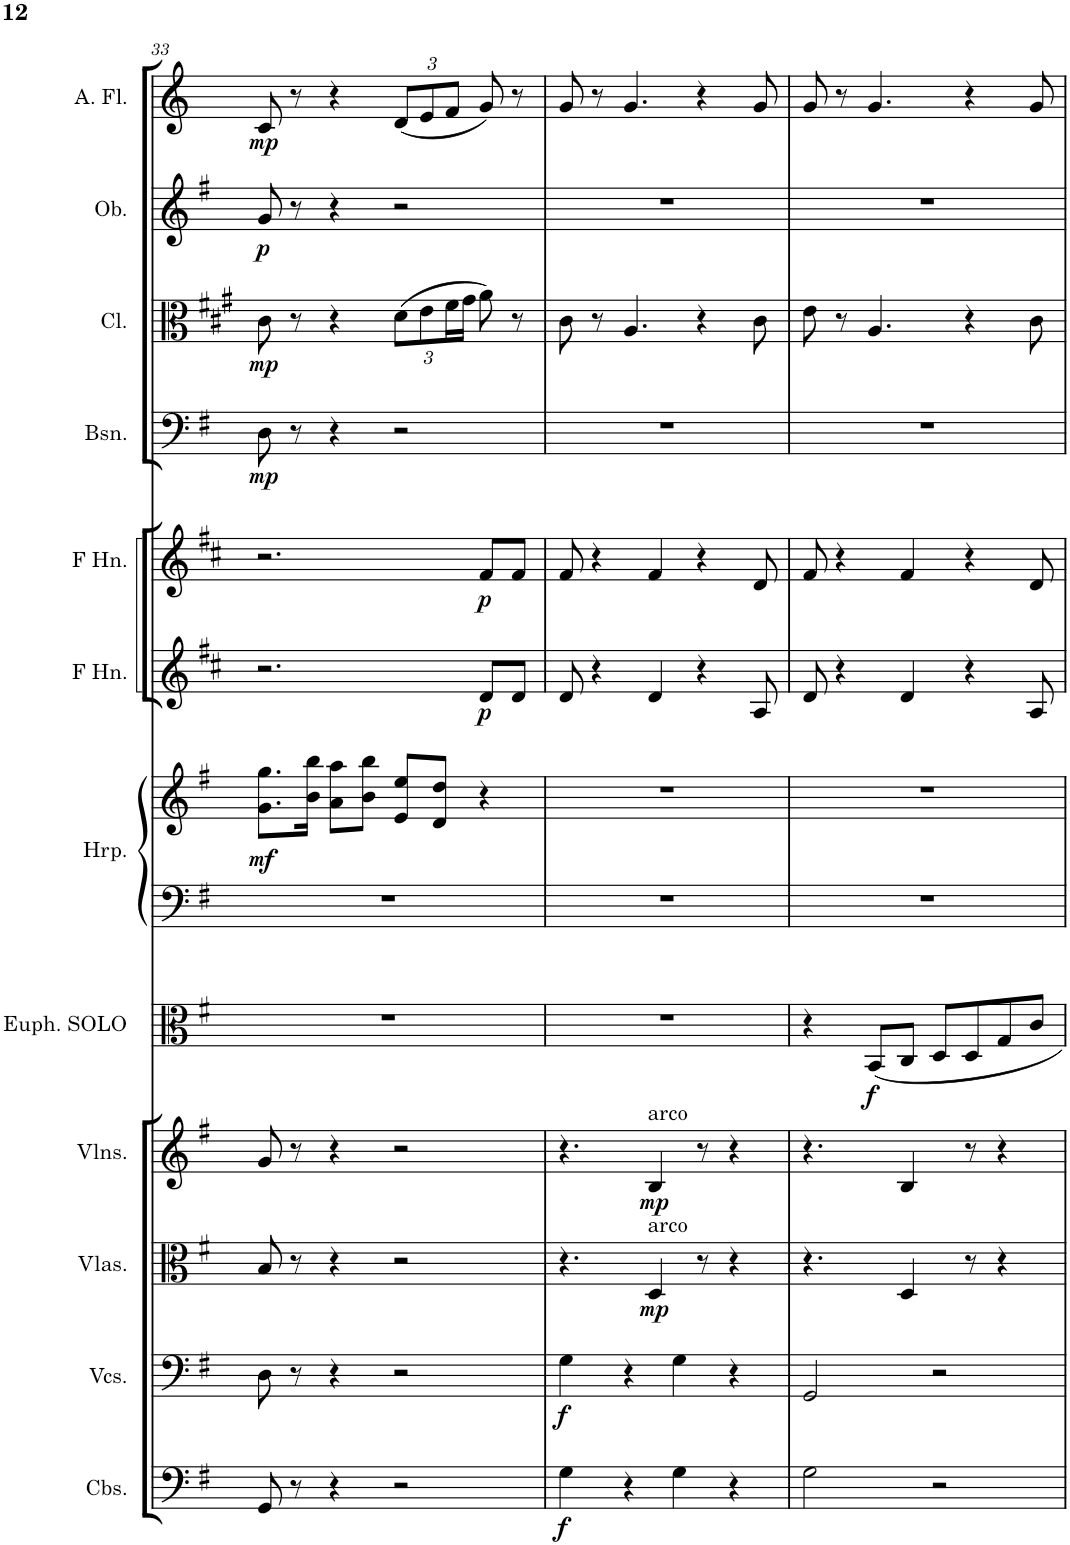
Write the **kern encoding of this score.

**kern	**dynam	**kern	**dynam	**kern	**dynam	**kern	**dynam	**kern	**dynam	**kern	**kern	**dynam	**kern	**dynam	**kern	**dynam	**kern	**dynam	**kern	**dynam	**kern	**dynam	**kern	**dynam
*part12	*part12	*part11	*part11	*part10	*part10	*part9	*part9	*part8	*part8	*part7	*part7	*part7	*part6	*part6	*part5	*part5	*part4	*part4	*part3	*part3	*part2	*part2	*part1	*part1
*staff13	*staff13	*staff12	*staff12	*staff11	*staff11	*staff10	*staff10	*staff9	*staff9	*staff8	*staff7	*staff7/8	*staff6	*staff6	*staff5	*staff5	*staff4	*staff4	*staff3	*staff3	*staff2	*staff2	*staff1	*staff1
*I"Contrabasses	*	*I"Violoncellos	*	*I"Violas	*	*I"Violins	*	*I"Euphonium SOLO	*	*I"Harp	*	*	*I"Horn in F	*	*I"Horn in F	*	*I"Bassoon	*	*I"Clarinet	*	*I"Oboe	*	*I"Alto Flute	*
*I'Cbs.	*	*I'Vcs.	*	*I'Vlas.	*	*I'Vlns.	*	*I'Euph. SOLO	*	*I'Hrp.	*	*	*	*	*	*	*I'Bsn.	*	*I'Cl.	*	*I'Ob.	*	*I'A. Fl.	*
!!LO:PB:g=z
*clefF4	*	*clefF4	*	*clefC3	*	*clefG2	*	*clefC3	*	*clefF4	*clefG2	*	*clefG2	*	*clefG2	*	*clefF4	*	*clefC3	*	*clefG2	*	*clefG2	*
*Trd7c12	*	*	*	*	*	*	*	*	*	*	*	*	*Trd4c7	*	*Trd4c7	*	*	*	*Trd1c2	*	*	*	*Trd3c5	*
*k[f#]	*	*k[f#]	*	*k[f#]	*	*k[f#]	*	*k[f#]	*	*k[f#]	*k[f#]	*	*k[f#c#]	*	*k[f#c#]	*	*k[f#]	*	*k[f#c#g#]	*	*k[f#]	*	*k[]	*
*M4/4	*	*M4/4	*	*M4/4	*	*M4/4	*	*M4/4	*	*M4/4	*M4/4	*	*M4/4	*	*M4/4	*	*M4/4	*	*M4/4	*	*M4/4	*	*M4/4	*
=33	=33	=33	=33	=33	=33	=33	=33	=33	=33	=33	=33	=33	=33	=33	=33	=33	=33	=33	=33	=33	=33	=33	=33	=33
!	!	!	!	!	!	!	!	!	!	!	!	!LO:DY:b	!	!	!	!	!	!LO:DY:b	!	!LO:DY:b	!	!LO:DY:b	!	!LO:DY:b
8GG/	.	8D\	.	8B/	.	8g/	.	1r	.	1r	8.g\ 8.gg\L	mf	2.r	.	2.r	.	8D\	mp	8c#\	mp	8g/	p	8c/	mp
8r	.	8r	.	8r	.	8r	.	.	.	.	.	.	.	.	.	.	8r	.	8r	.	8r	.	8r	.
.	.	.	.	.	.	.	.	.	.	.	16b\ 16bb\Jk	.	.	.	.	.	.	.	.	.	.	.	.	.
4r	.	4r	.	4r	.	4r	.	.	.	.	8a\ 8aa\L	.	.	.	.	.	4r	.	4r	.	4r	.	4r	.
.	.	.	.	.	.	.	.	.	.	.	8b\ 8bb\J	.	.	.	.	.	.	.	.	.	.	.	.	.
*	*	*	*	*	*	*	*	*	*	*	*	*	*	*	*	*	*	*	*Xbrackettup	*	*	*	*Xbrackettup	*
2r	.	2r	.	2r	.	2r	.	.	.	.	8e/ 8ee/L	.	.	.	.	.	2r	.	(12d\L	.	2r	.	(12d/L	.
.	.	.	.	.	.	.	.	.	.	.	.	.	.	.	.	.	.	.	12e\	.	.	.	12e/	.
.	.	.	.	.	.	.	.	.	.	.	8d/ 8dd/J	.	.	.	.	.	.	.	.	.	.	.	.	.
.	.	.	.	.	.	.	.	.	.	.	.	.	.	.	.	.	.	.	24f#\L	.	.	.	12f/J	.
.	.	.	.	.	.	.	.	.	.	.	.	.	.	.	.	.	.	.	24g#\JJ	.	.	.	.	.
!	!	!	!	!	!	!	!	!	!	!	!	!	!	!LO:DY:b	!	!LO:DY:b	!	!	!	!	!	!	!	!
.	.	.	.	.	.	.	.	.	.	.	4r	.	8d/L	p	8f#/L	p	.	.	8a\)	.	.	.	8g/)	.
.	.	.	.	.	.	.	.	.	.	.	.	.	8d/J	.	8f#/J	.	.	.	8r	.	.	.	8r	.
=34	=34	=34	=34	=34	=34	=34	=34	=34	=34	=34	=34	=34	=34	=34	=34	=34	=34	=34	=34	=34	=34	=34	=34	=34
!	!LO:DY:b	!	!LO:DY:b	!	!	!	!	!	!	!	!	!	!	!	!	!	!	!	!	!	!	!	!	!
4G\	f	4G\	f	4.r	.	4.r	.	1r	.	1r	1r	.	8d/	.	8f#/	.	1r	.	8c#\	.	1r	.	8g/	.
.	.	.	.	.	.	.	.	.	.	.	.	.	4r	.	4r	.	.	.	8r	.	.	.	8r	.
4r	.	4r	.	.	.	.	.	.	.	.	.	.	.	.	.	.	.	.	4.A/	.	.	.	4.g/	.
!	!	!	!	!	!	!LO:TX:a:t=arco	!	!	!	!	!	!	!	!	!	!	!	!	!	!	!	!	!	!
!	!	!	!	!LO:TX:a:t=arco	!	!	!	!	!	!	!	!	!	!	!	!	!	!	!	!	!	!	!	!
!	!	!	!	!	!LO:DY:b	!	!LO:DY:b	!	!	!	!	!	!	!	!	!	!	!	!	!	!	!	!	!
.	.	.	.	4D/	mp	4B/	mp	.	.	.	.	.	4d/	.	4f#/	.	.	.	.	.	.	.	.	.
4G\	.	4G\	.	.	.	.	.	.	.	.	.	.	.	.	.	.	.	.	.	.	.	.	.	.
.	.	.	.	8r	.	8r	.	.	.	.	.	.	4r	.	4r	.	.	.	4r	.	.	.	4r	.
4r	.	4r	.	4r	.	4r	.	.	.	.	.	.	.	.	.	.	.	.	.	.	.	.	.	.
.	.	.	.	.	.	.	.	.	.	.	.	.	8A/	.	8d/	.	.	.	8c#\	.	.	.	8g/	.
=35	=35	=35	=35	=35	=35	=35	=35	=35	=35	=35	=35	=35	=35	=35	=35	=35	=35	=35	=35	=35	=35	=35	=35	=35
2G\	.	2GG/	.	4.r	.	4.r	.	4r	.	1r	1r	.	8d/	.	8f#/	.	1r	.	8e\	.	1r	.	8g/	.
.	.	.	.	.	.	.	.	.	.	.	.	.	4r	.	4r	.	.	.	8r	.	.	.	8r	.
!	!	!	!	!	!	!	!	!	!LO:DY:b	!	!	!	!	!	!	!	!	!	!	!	!	!	!	!
.	.	.	.	.	.	.	.	8BB/L	f	.	.	.	.	.	.	.	.	.	4.A/	.	.	.	4.g/	.
.	.	.	.	4D/	.	4B/	.	8C/J	.	.	.	.	4d/	.	4f#/	.	.	.	.	.	.	.	.	.
2r	.	2r	.	.	.	.	.	8D/L	.	.	.	.	.	.	.	.	.	.	.	.	.	.	.	.
.	.	.	.	8r	.	8r	.	8D/	.	.	.	.	4r	.	4r	.	.	.	4r	.	.	.	4r	.
.	.	.	.	4r	.	4r	.	8G/	.	.	.	.	.	.	.	.	.	.	.	.	.	.	.	.
.	.	.	.	.	.	.	.	8c/J	.	.	.	.	8A/	.	8d/	.	.	.	8c#\	.	.	.	8g/	.
=	=	=	=	=	=	=	=	=	=	=	=	=	=	=	=	=	=	=	=	=	=	=	=	=
*-	*-	*-	*-	*-	*-	*-	*-	*-	*-	*-	*-	*-	*-	*-	*-	*-	*-	*-	*-	*-	*-	*-	*-	*-
